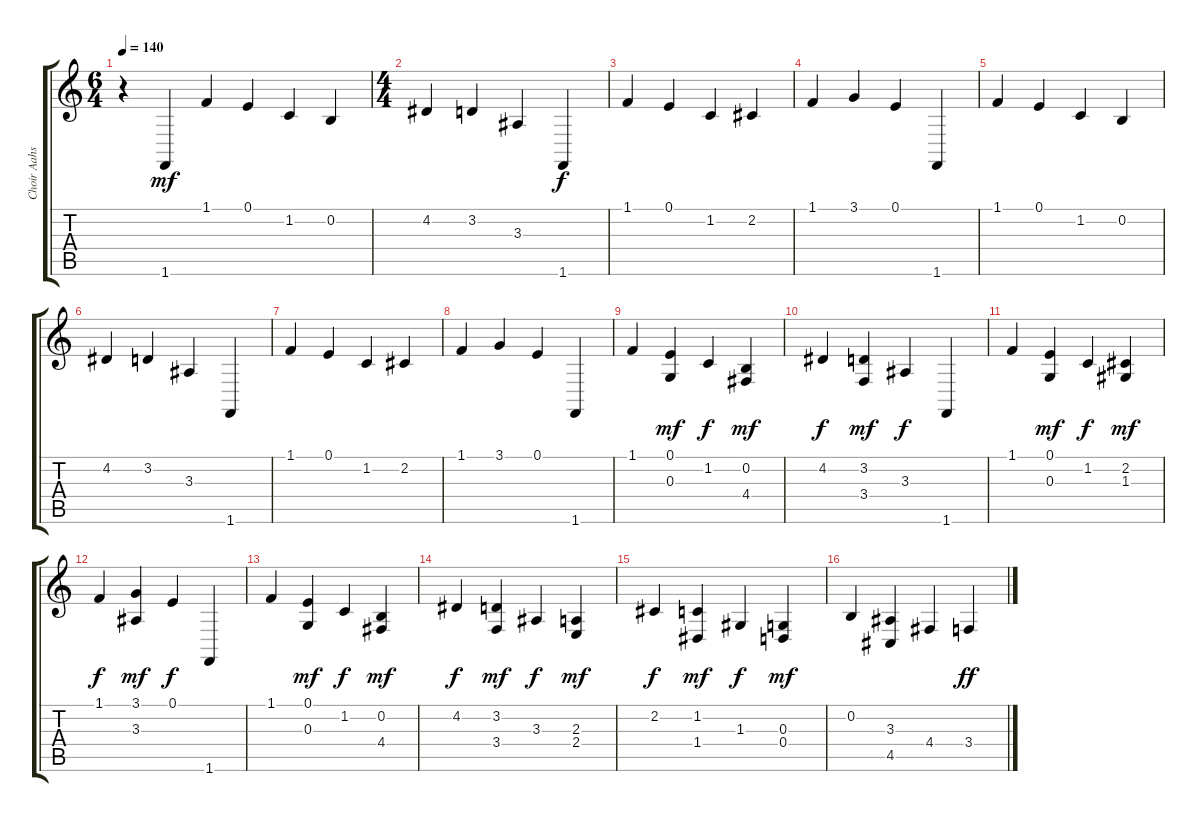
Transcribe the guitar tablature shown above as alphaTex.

\track ("Choir Aahs" "Choir Aahs") {instrument choiraahs}
\staff {score tabs}
\tuning (E4 B3 G3 D3 A2 E2) {hide}
\ts (6 4)
\tempo 140
\clef g2
\ks c
r.4{dy mp} 1.6.4{dy mf} 1.1.4 0.1.4 1.2.4 0.2.4 |
\ts (4 4)
4.2.4 3.2.4 3.3.4 1.6.4{dy f} |
1.1.4 0.1.4 1.2.4 2.2.4 |
1.1.4 3.1.4 0.1.4 1.6.4 |
1.1.4 0.1.4 1.2.4 0.2.4 |
4.2.4 3.2.4 3.3.4 1.6.4 |
1.1.4 0.1.4 1.2.4 2.2.4 |
1.1.4 3.1.4 0.1.4 1.6.4 |
1.1.4 (0.1 0.3).4{dy mf} 1.2.4{dy f} (0.2 4.4).4{dy mf} |
4.2.4{dy f} (3.2 3.4).4{dy mf} 3.3.4{dy f} 1.6.4 |
1.1.4 (0.1 0.3).4{dy mf} 1.2.4{dy f} (2.2 1.3).4{dy mf} |
1.1.4{dy f} (3.1 3.3).4{dy mf} 0.1.4{dy f} 1.6.4 |
1.1.4 (0.1 0.3).4{dy mf} 1.2.4{dy f} (0.2 4.4).4{dy mf} |
4.2.4{dy f} (3.2 3.4).4{dy mf} 3.3.4{dy f} (2.3 2.4).4{dy mf} |
2.2.4{dy f} (1.2 1.4).4{dy mf} 1.3.4{dy f} (0.3 0.4).4{dy mf} |
0.2.4 (3.3 4.5).4 4.4.4 3.4.4{dy ff}
